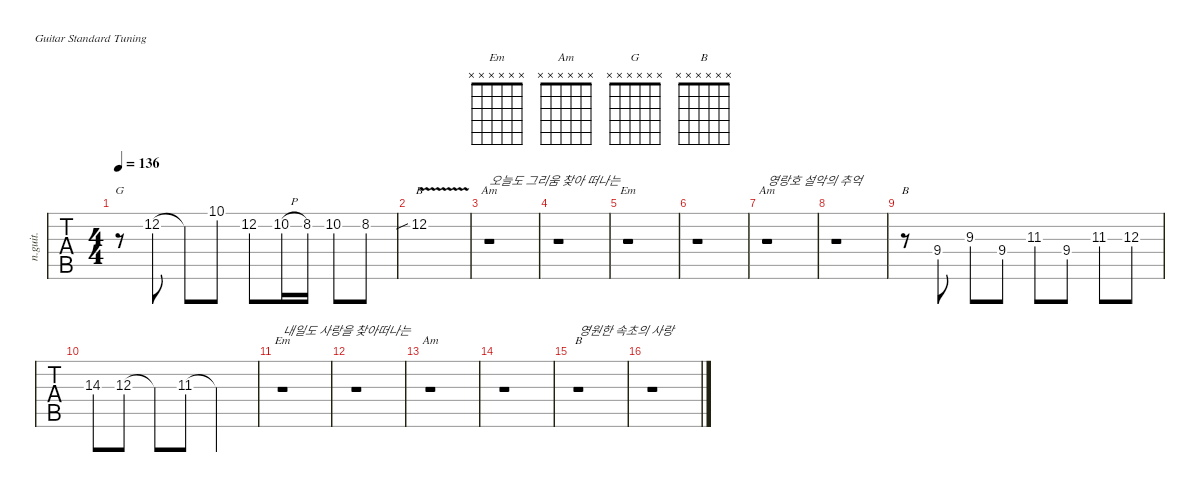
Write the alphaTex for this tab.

\defaultSystemsLayout 4
\hideDynamics
\bracketExtendMode nobrackets
\track ("Nylon Guitar" "n.guit.") {instrument acousticguitarnylon}
\staff {tabs}
\tuning (E4 B3 G3 D3 A2 E2)
\chord ("Em" x x x x x x)
\chord ("Am" x x x x x x)
\chord ("G" x x x x x x)
\chord ("B" x 12 x x x x) {firstfret 12 showdiagram false showfingering false}
\chord ("B" x x x x x x)
\ts (4 4)
\tempo 136
\clef g2
\ks c
r.8{ch "G" dy mf} 12.2.8 12.2{t}.8 10.1.8 12.2.8 10.2{h}.16 8.2.16 10.2.8 8.2.8 |
12.2{v sib}.1{ch "B"} |
r.1{ch "Am" txt "오늘도 그리움 찾아 떠나는"} |
r.1 |
r.1{ch "Em"} |
r.1 |
r.1{ch "Am" txt "영랑호 설악의 추억"} |
r.1 |
r.8{ch "B"} 9.4.8 9.3.8 9.4.8 11.3{acc #}.8 9.4.8 11.3{acc #}.8 12.3.8 |
14.3.8 12.3.8 12.3{t}.8 11.3{acc #}.8 11.3{t acc #}.2 |
r.1{ch "Em" txt "내일도 사랑을 찾아떠나는"} |
r.1 |
r.1{ch "Am"} |
r.1 |
r.1{ch "B" txt "영원한 속초의 사랑"} |
r.1
